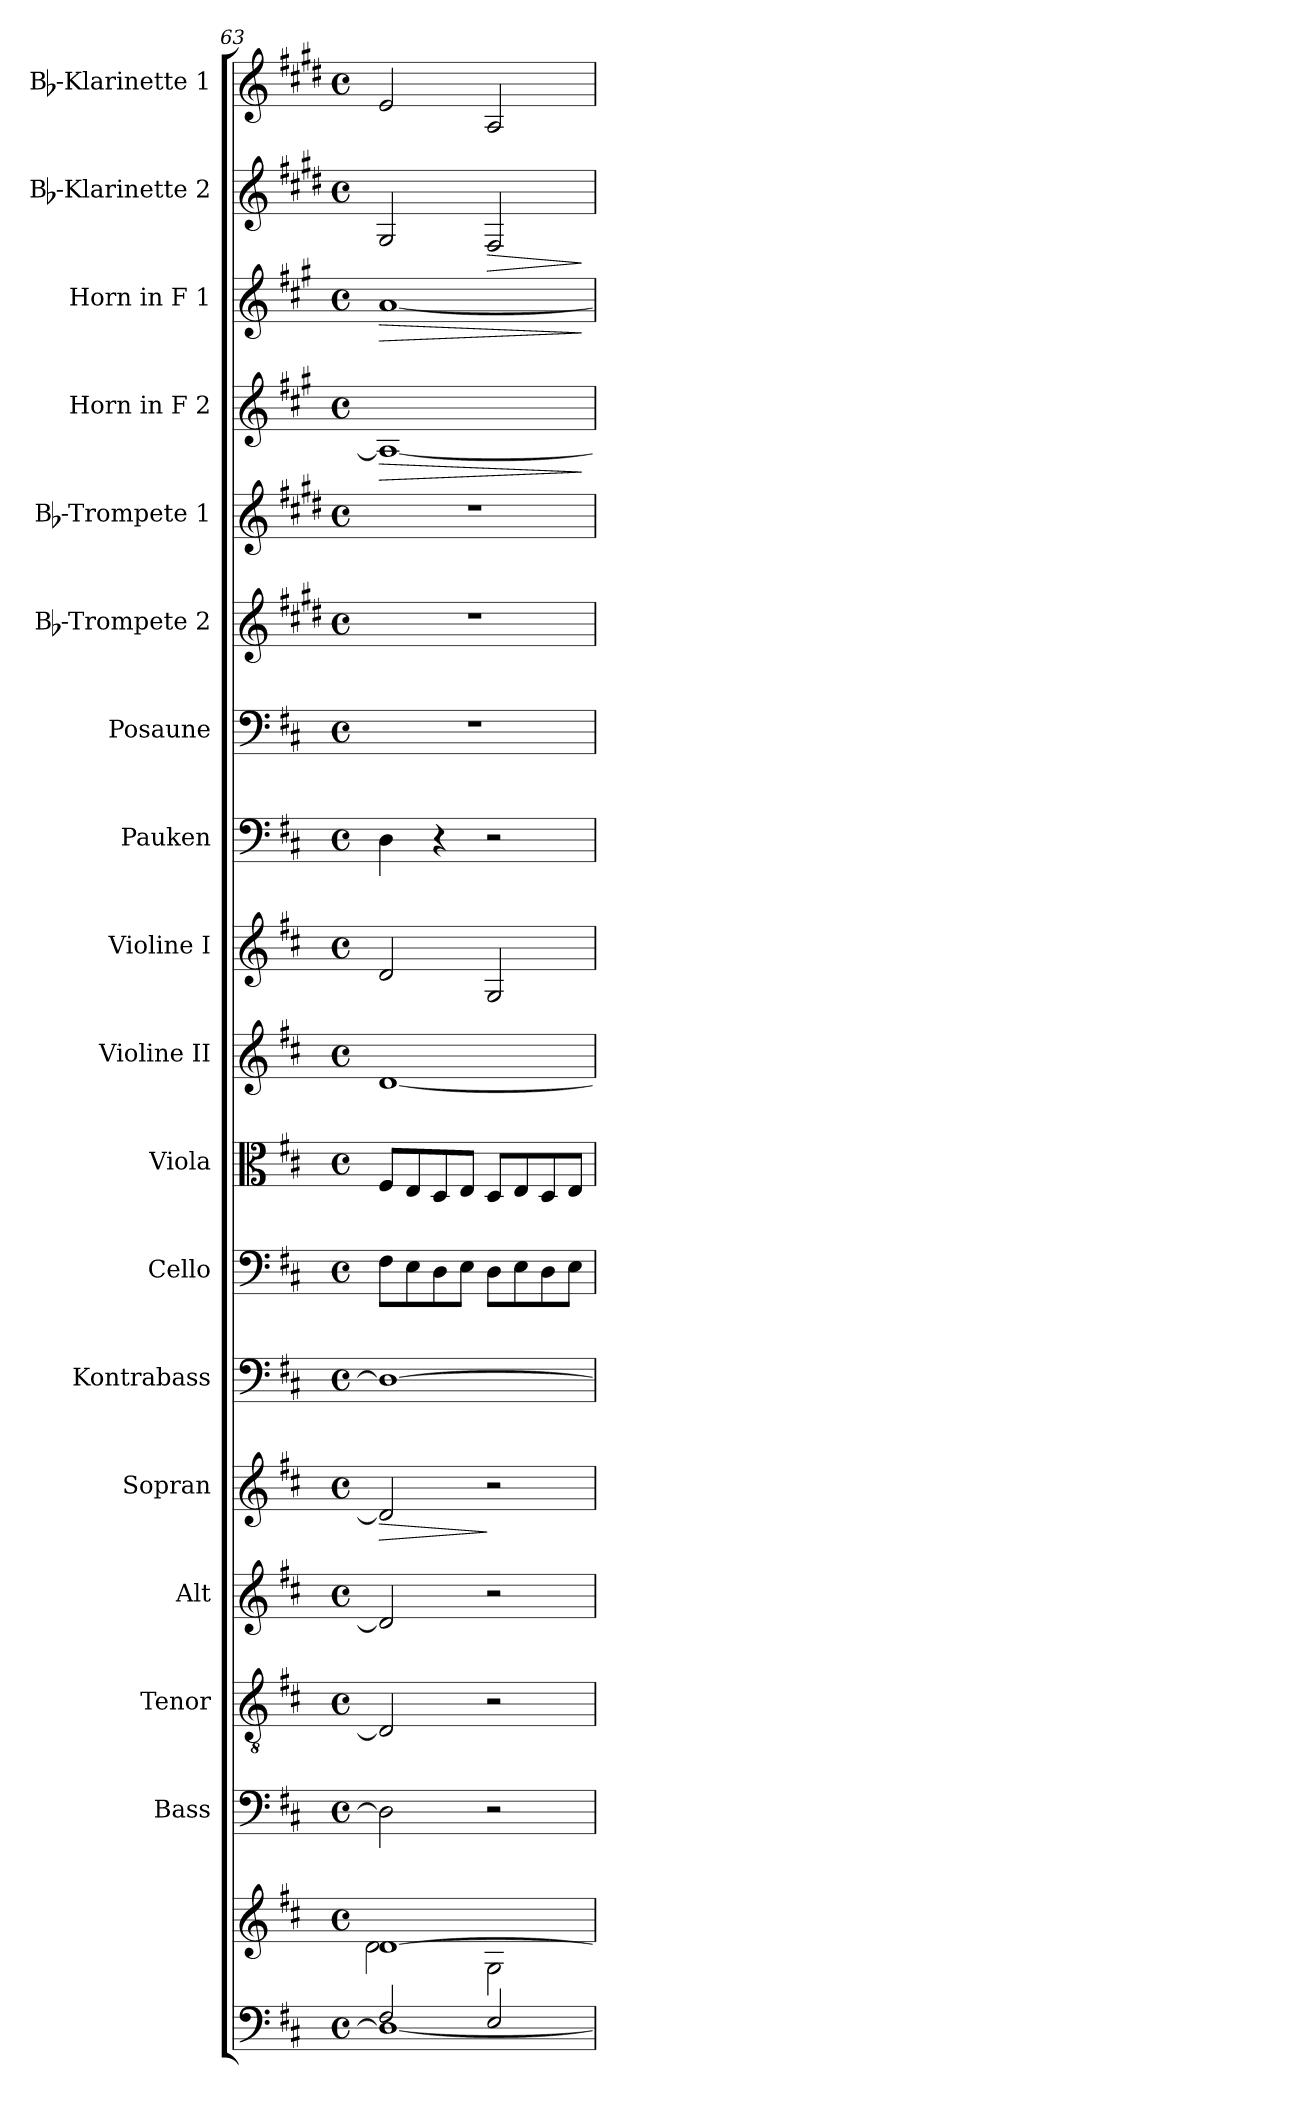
**kern	**kern	**kern	**kern	**kern	**kern	**dynam	**kern	**kern	**kern	**kern	**kern	**kern	**kern	**kern	**kern	**kern	**dynam	**kern	**dynam	**kern	**dynam	**kern
*part18	*part18	*part17	*part16	*part15	*part14	*part14	*part13	*part12	*part11	*part10	*part9	*part8	*part7	*part6	*part5	*part4	*part4	*part3	*part3	*part2	*part2	*part1
*staff19	*staff18	*staff17	*staff16	*staff15	*staff14	*staff14	*staff13	*staff12	*staff11	*staff10	*staff9	*staff8	*staff7	*staff6	*staff5	*staff4	*staff4	*staff3	*staff3	*staff2	*staff2	*staff1
*	*	*I"Bass	*I"Tenor	*I"Alt	*I"Sopran	*	*I"Kontrabass	*I"Cello	*I"Viola	*I"Violine II	*I"Violine I	*I"Pauken	*I"Posaune	*I"Bb-Trompete 2	*I"Bb-Trompete 1	*I"Horn in F 2	*	*I"Horn in F 1	*	*I"Bb-Klarinette 2	*	*I"Bb-Klarinette 1
*	*	*I'B.	*I'T.	*I'A.	*I'S.	*	*I'Kb.	*	*I'Vla.	*I'Vl. II	*I'Vl. I	*I'Pk.	*I'Pos.	*I'Bb Trp. 2	*I'Bb Trp. 1	*	*	*	*	*I'Bb Kl. 2	*	*I'Bb Kl. 1
*clefF4	*clefG2	*clefF4	*clefGv2	*clefG2	*clefG2	*	*clefF4	*clefF4	*clefC3	*clefG2	*clefG2	*clefF4	*clefF4	*clefG2	*clefG2	*clefG2	*	*clefG2	*	*clefG2	*	*clefG2
*	*	*	*	*	*	*	*ITrd7c12	*	*	*	*	*	*	*ITrd1c2	*ITrd1c2	*ITrd4c7	*	*ITrd4c7	*	*ITrd1c2	*	*ITrd1c2
*k[f#c#]	*k[f#c#]	*k[f#c#]	*k[f#c#]	*k[f#c#]	*k[f#c#]	*	*k[f#c#]	*k[f#c#]	*k[f#c#]	*k[f#c#]	*k[f#c#]	*k[f#c#]	*k[f#c#]	*k[f#c#]	*k[f#c#]	*k[f#c#]	*	*k[f#c#]	*	*k[f#c#]	*	*k[f#c#]
*D:	*D:	*D:	*D:	*D:	*D:	*	*D:	*D:	*D:	*D:	*D:	*D:	*D:	*D:	*D:	*D:	*	*D:	*	*D:	*	*D:
*M4/4	*M4/4	*M4/4	*M4/4	*M4/4	*M4/4	*	*M4/4	*M4/4	*M4/4	*M4/4	*M4/4	*M4/4	*M4/4	*M4/4	*M4/4	*M4/4	*	*M4/4	*	*M4/4	*	*M4/4
*met(c)	*met(c)	*met(c)	*met(c)	*met(c)	*met(c)	*	*met(c)	*met(c)	*met(c)	*met(c)	*met(c)	*met(c)	*met(c)	*met(c)	*met(c)	*met(c)	*	*met(c)	*	*met(c)	*	*met(c)
=63	=63	=63	=63	=63	=63	=63	=63	=63	=63	=63	=63	=63	=63	=63	=63	=63	=63	=63	=63	=63	=63	=63
*^	*^	*	*	*	*	*	*	*	*	*	*	*	*	*	*	*	*	*	*	*	*	*
!	!	!	!	!	!	!	!	!LO:HP:b	!	!	!	!	!	!	!	!	!	!	!LO:HP:b	!	!LO:HP:b	!	!	!
2F#/	1D_	[>1d	2d\	2D\]	2D/]	2d/]	2d/]	>	1DD_	8F#\L	8F#/L	[1d	2d/	4D\	1r	1r	1r	1D_	>	[1d	>	2F#/	.	2d/
.	.	.	.	.	.	.	.	.	.	8E\	8E/	.	.	.	.	.	.	.	.	.	.	.	.	.
.	.	.	.	.	.	.	.	.	.	8D\	8D/	.	.	4r	.	.	.	.	.	.	.	.	.	.
.	.	.	.	.	.	.	.	.	.	8E\J	8E/J	.	.	.	.	.	.	.	.	.	.	.	.	.
!	!	!	!	!	!	!	!	!	!	!	!	!	!	!	!	!	!	!	!	!	!	!	!LO:HP:b	!
2E/	.	.	2G\	2r	2r	2r	2r	]	.	8D\L	8D/L	.	2G/	2r	.	.	.	.	.	.	.	2E/	>	2G/
.	.	.	.	.	.	.	.	.	.	8E\	8E/	.	.	.	.	.	.	.	.	.	.	.	.	.
.	.	.	.	.	.	.	.	.	.	8D\	8D/	.	.	.	.	.	.	.	.	.	.	.	.	.
.	.	.	.	.	.	.	.	.	.	8E\J	8E/J	.	.	.	.	.	.	.	.	.	.	.	.	.
*v	*v	*	*	*	*	*	*	*	*	*	*	*	*	*	*	*	*	*	*	*	*	*	*	*
*	*v	*v	*	*	*	*	*	*	*	*	*	*	*	*	*	*	*	*	*	*	*	*	*
.	.	.	.	.	.	.	.	.	.	.	.	.	.	.	.	.	]	.	]	.	]	.
=	=	=	=	=	=	=	=	=	=	=	=	=	=	=	=	=	=	=	=	=	=	=
*-	*-	*-	*-	*-	*-	*-	*-	*-	*-	*-	*-	*-	*-	*-	*-	*-	*-	*-	*-	*-	*-	*-
